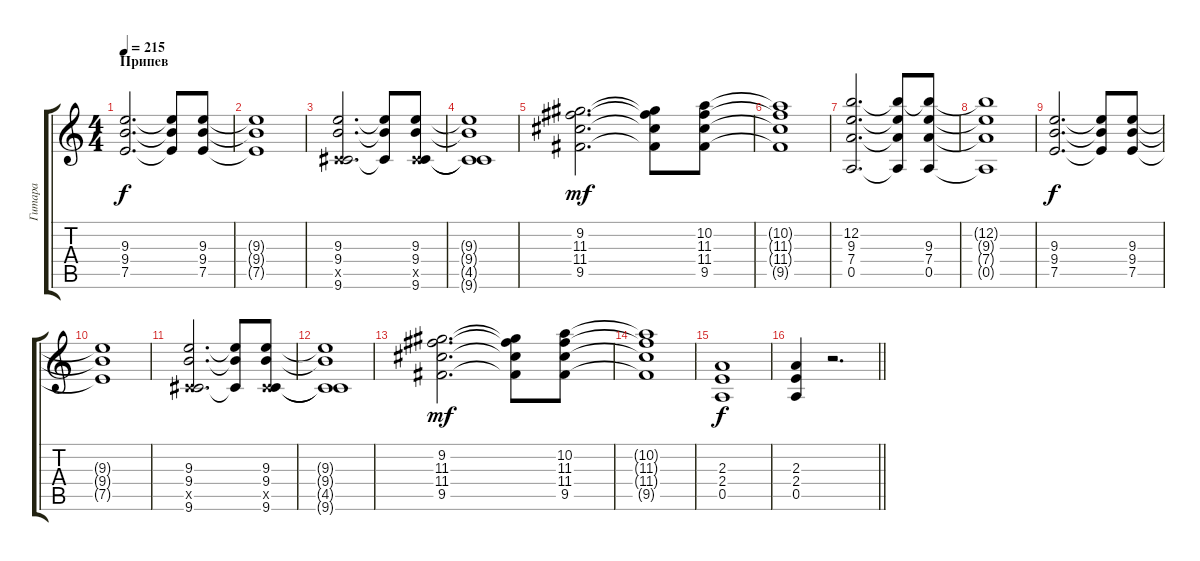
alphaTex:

\track ("Гитара" "Гитара") {instrument acousticguitarsteel}
\staff {score tabs}
\tuning (E4 B3 G3 D3 A2 E2) {hide}
\ts (4 4)
\section ("" "Припев")
\tempo 215
\clef g2
\ks c
(9.3 9.4 7.5).2{d dy f} (9.3{t} 9.4{t} 7.5{t}).8 (9.3 9.4 7.5).8 |
(9.3{t} 9.4{t} 7.5{t}).1 |
(9.3 9.4 4.5{x} 9.6).2{d} (9.3{t} 9.4{t} 4.5{t}).8 (9.3 9.4 4.5{x} 9.6).8 |
(9.3{t} 9.4{t} 4.5{t} 9.6{t}).1 |
(9.2 11.3 11.4 9.5).2{d dy mf} (9.2{t} 11.3{t} 11.4{t} 9.5{t}).8 (10.2 11.3 11.4 9.5).8 |
(10.2{t} 11.3{t} 11.4{t} 9.5{t}).1 |
(12.2 9.3 7.4 0.5).2{d} (12.2{t} 9.3{t} 7.4{t} 0.5{t}).8 (12.2{t} 9.3 7.4 0.5).8 |
(12.2{t} 9.3{t} 7.4{t} 0.5{t}).1 |
(9.3 9.4 7.5).2{d dy f} (9.3{t} 9.4{t} 7.5{t}).8 (9.3 9.4 7.5).8 |
(9.3{t} 9.4{t} 7.5{t}).1 |
(9.3 9.4 4.5{x} 9.6).2{d} (9.3{t} 9.4{t} 4.5{t}).8 (9.3 9.4 4.5{x} 9.6).8 |
(9.3{t} 9.4{t} 4.5{t} 9.6{t}).1 |
(9.2 11.3 11.4 9.5).2{d dy mf} (9.2{t} 11.3{t} 11.4{t} 9.5{t}).8 (10.2 11.3 11.4 9.5).8 |
(10.2{t} 11.3{t} 11.4{t} 9.5{t}).1 |
(2.3 2.4 0.5).1{dy f} |
\barLineRight lightlight
(2.3 2.4 0.5).4 r.2{d}
